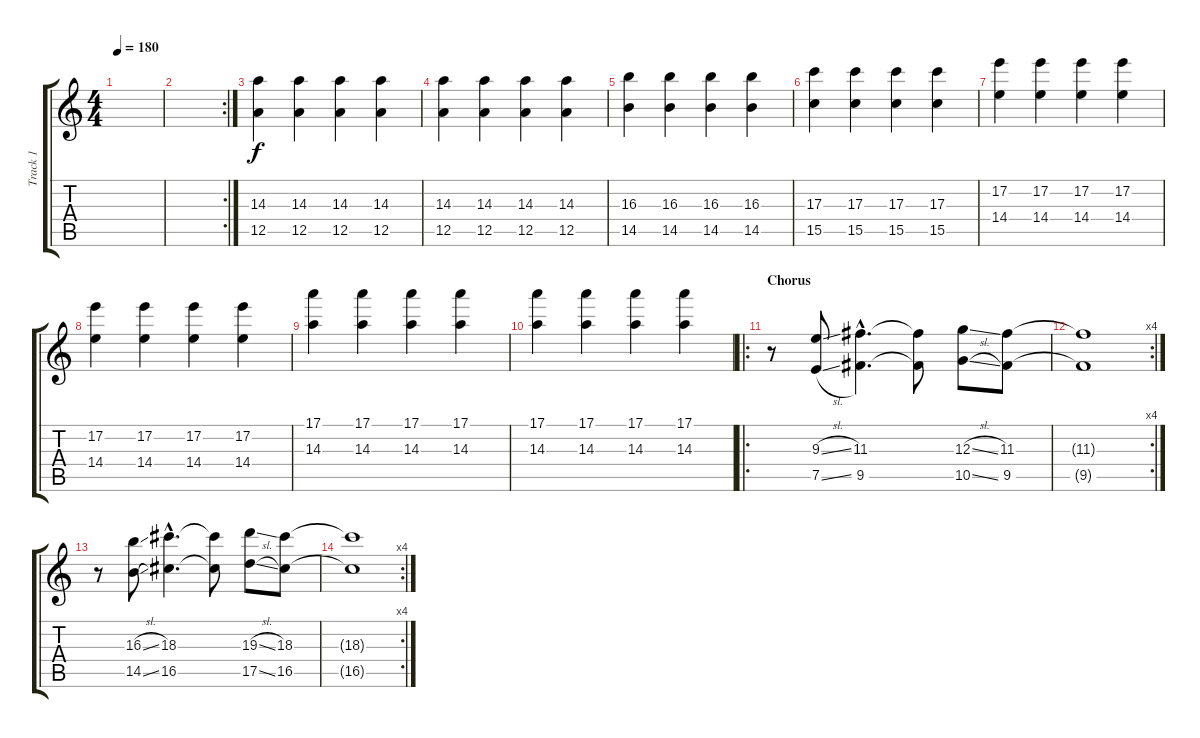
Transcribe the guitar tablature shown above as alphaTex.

\track ("Track 1" "Track 1") {instrument electricguitarclean}
\staff {score tabs}
\tuning (E4 B3 G3 D3 A2 D2) {hide}
\ts (4 4)
\tempo 180
\clef g2
\ks c
|
\rc 2
|
(14.3 12.5).4 (14.3 12.5).4 (14.3 12.5).4 (14.3 12.5).4 |
(14.3 12.5).4 (14.3 12.5).4 (14.3 12.5).4 (14.3 12.5).4 |
(16.3 14.5).4 (16.3 14.5).4 (16.3 14.5).4 (16.3 14.5).4 |
(17.3 15.5).4 (17.3 15.5).4 (17.3 15.5).4 (17.3 15.5).4 |
(17.2 14.4).4 (17.2 14.4).4 (17.2 14.4).4 (17.2 14.4).4 |
(17.2 14.4).4 (17.2 14.4).4 (17.2 14.4).4 (17.2 14.4).4 |
(17.1 14.3).4 (17.1 14.3).4 (17.1 14.3).4 (17.1 14.3).4 |
(17.1 14.3).4 (17.1 14.3).4 (17.1 14.3).4 (17.1 14.3).4 |
\ro
\section ("" "Chorus")
r.8 (9.3{sl} 7.5{sl}).8{instrument overdrivenguitar} (11.3{hac} 9.5{hac}).4{d} (11.3{t} 9.5{t}).8 (12.3{sl} 10.5{sl}).8 (11.3 9.5).8 |
\rc 4
(11.3{t} 9.5{t}).1 |
r.8 (16.3{sl} 14.5{sl}).8{instrument overdrivenguitar} (18.3{hac} 16.5{hac}).4{d} (18.3{t} 16.5{t}).8 (19.3{sl} 17.5{sl}).8 (18.3 16.5).8 |
\rc 4
(18.3{t} 16.5{t}).1
